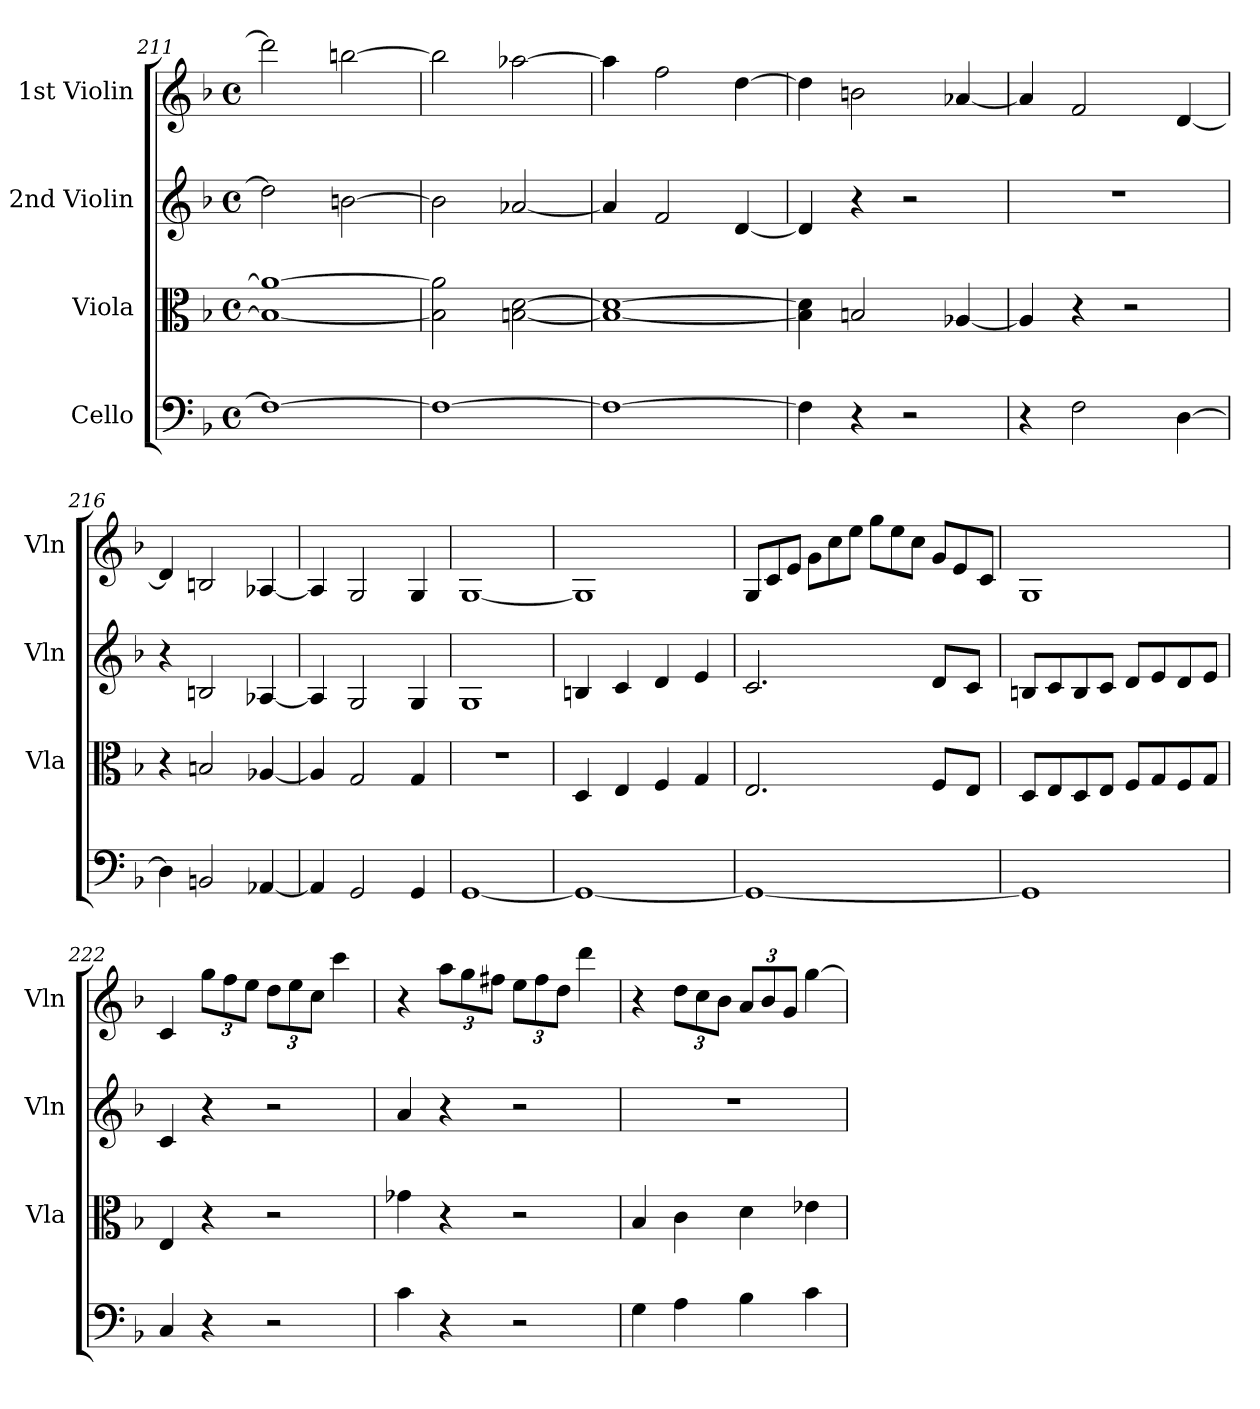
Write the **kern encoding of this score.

**kern	**kern	**kern	**kern
*part4	*part3	*part2	*part1
*staff4	*staff3	*staff2	*staff1
*I"Cello	*I"Viola	*I"2nd Violin	*I"1st Violin
*	*I'Vla	*I'Vln	*I'Vln
*clefF4	*clefC3	*clefG2	*clefG2
*k[b-]	*k[b-]	*k[b-]	*k[b-]
*M4/4	*M4/4	*M4/4	*M4/4
*met(c)	*met(c)	*met(c)	*met(c)
=211	=211	=211	=211
1F_	1B_ 1a-_	2dd\]	2ddd\]
.	.	[2bn\	[2bbn\
=212	=212	=212	=212
1F_	2B\] 2a-\]	2b\]	2bb\]
.	[2Bn\ [2d\	[2a-X/	[2aa-X\
=213	=213	=213	=213
1F_	1B_ 1d_	4a-/]	4aa-\]
.	.	2f/	2ff\
.	.	[4d/	[4dd\
=214	=214	=214	=214
4F\]	4B\] 4d\]	4d/]	4dd\]
4r	2Bn/	4r	2bn\
2r	.	2r	.
.	[4A-X/	.	[4a-X/
=215	=215	=215	=215
4r	4A-/]	1r	4a-/]
2F\	4r	.	2f/
.	2r	.	.
[4D\	.	.	[4d/
=216	=216	=216	=216
4D\]	4r	4r	4d/]
2BBn/	2Bn/	2Bn/	2Bn/
[4AA-X/	[4A-X/	[4A-X/	[4A-X/
!!LO:LB:g=z
=217	=217	=217	=217
4AA-/]	4A-/]	4A-/]	4A-/]
2GG/	2G/	2G/	2G/
4GG/	4G/	4G/	4G/
=218	=218	=218	=218
[1GG	1r	1G	[1G
=219	=219	=219	=219
1GG_	4D/	4Bn/	1G]
.	4E/	4c/	.
.	4F/	4d/	.
.	4G/	4e/	.
=220	=220	=220	=220
*	*	*	*Xtuplet
1GG_	2.E/	2.c/	12G/L
.	.	.	12c/
.	.	.	12e/J
.	.	.	12g\L
.	.	.	12cc\
.	.	.	12ee\J
.	.	.	12gg\L
.	.	.	12ee\
.	.	.	12cc\J
.	8F/L	8d/L	12g/L
.	.	.	12e/
.	8E/J	8c/J	.
.	.	.	12c/J
!!LO:LB:g=z
=221	=221	=221	=221
1GG]	8D/L	8Bn/L	1G
.	8E/	8c/	.
.	8D/	8B/	.
.	8E/J	8c/J	.
.	8F/L	8d/L	.
.	8G/	8e/	.
.	8F/	8d/	.
.	8G/J	8e/J	.
=222	=222	=222	=222
4C/	4E/	4c/	4c/
*	*	*	*tuplet
*	*	*	*Xbrackettup
4r	4r	4r	12gg\L
.	.	.	12ff\
.	.	.	12ee\J
2r	2r	2r	12dd\L
.	.	.	12ee\
.	.	.	12cc\J
.	.	.	4ccc\
=223	=223	=223	=223
4c\	4g-X\	4a/	4r
4r	4r	4r	12aa\L
.	.	.	12gg\
.	.	.	12ff#X\J
2r	2r	2r	12ee\L
.	.	.	12ff#\
.	.	.	12dd\J
.	.	.	4ddd\
=224	=224	=224	=224
4G\	4B-/	1r	4r
4A\	4c\	.	12dd\L
.	.	.	12cc\
.	.	.	12b-\J
4B-\	4d\	.	12a/L
.	.	.	12b-/
.	.	.	12g/J
4c\	4e-X\	.	[4gg\
=	=	=	=
*-	*-	*-	*-
